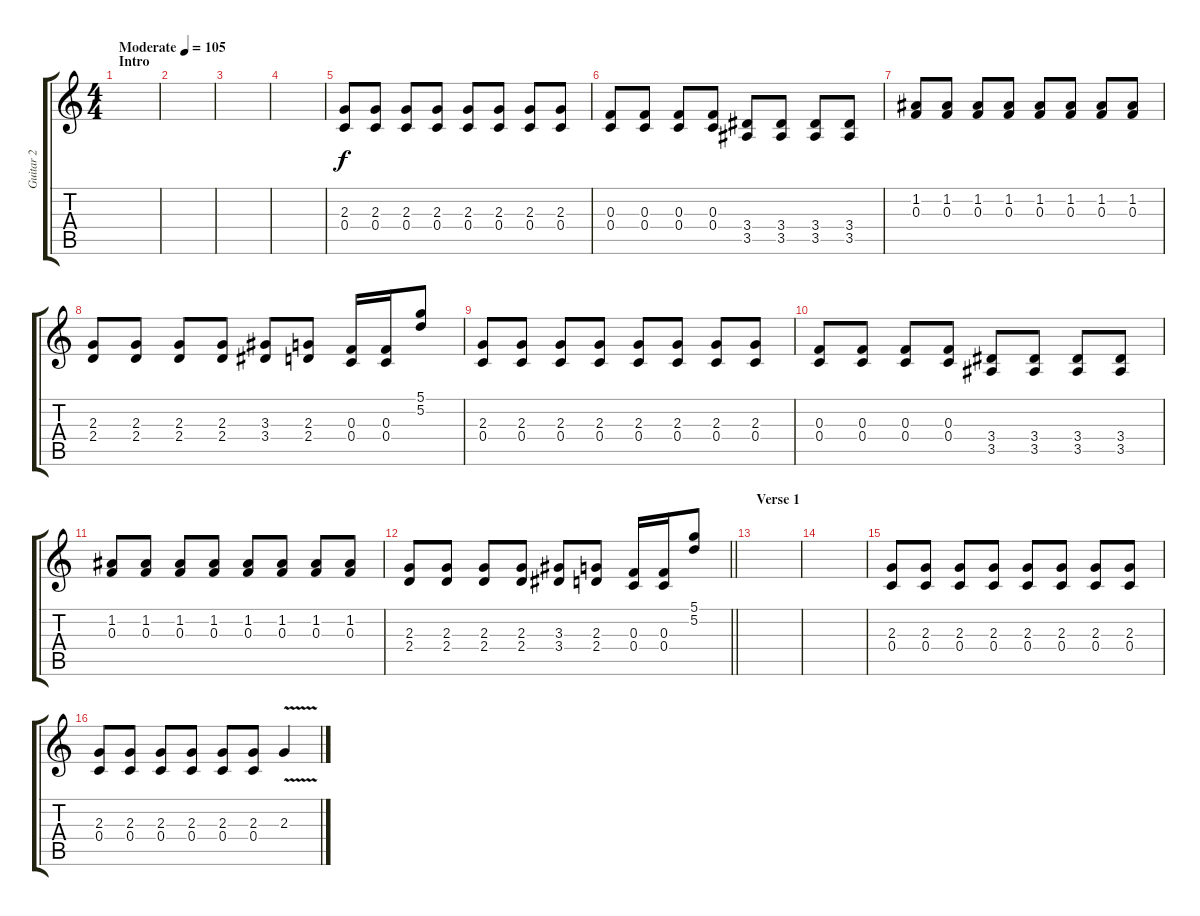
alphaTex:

\track ("Guitar 2" "Guitar 2") {instrument distortionguitar}
\staff {score tabs}
\tuning (D4 A3 F3 C3 G2 C2) {hide}
\ts (4 4)
\section ("" "Intro")
\tempo (105 "Moderate")
\clef g2
\ks c
|
|
|
|
(2.3 0.4).8 (2.3 0.4).8 (2.3 0.4).8 (2.3 0.4).8 (2.3 0.4).8 (2.3 0.4).8 (2.3 0.4).8 (2.3 0.4).8 |
(0.3 0.4).8 (0.3 0.4).8 (0.3 0.4).8 (0.3 0.4).8 (3.4 3.5).8 (3.4 3.5).8 (3.4 3.5).8 (3.4 3.5).8 |
(1.2 0.3).8 (1.2 0.3).8 (1.2 0.3).8 (1.2 0.3).8 (1.2 0.3).8 (1.2 0.3).8 (1.2 0.3).8 (1.2 0.3).8 |
(2.3 2.4).8 (2.3 2.4).8 (2.3 2.4).8 (2.3 2.4).8 (3.3 3.4).8 (2.3 2.4).8 (0.3 0.4).16 (0.3 0.4).16 (5.1 5.2).8 |
(2.3 0.4).8 (2.3 0.4).8 (2.3 0.4).8 (2.3 0.4).8 (2.3 0.4).8 (2.3 0.4).8 (2.3 0.4).8 (2.3 0.4).8 |
(0.3 0.4).8 (0.3 0.4).8 (0.3 0.4).8 (0.3 0.4).8 (3.4 3.5).8 (3.4 3.5).8 (3.4 3.5).8 (3.4 3.5).8 |
(1.2 0.3).8 (1.2 0.3).8 (1.2 0.3).8 (1.2 0.3).8 (1.2 0.3).8 (1.2 0.3).8 (1.2 0.3).8 (1.2 0.3).8 |
\barLineRight lightlight
(2.3 2.4).8 (2.3 2.4).8 (2.3 2.4).8 (2.3 2.4).8 (3.3 3.4).8 (2.3 2.4).8 (0.3 0.4).16 (0.3 0.4).16 (5.1 5.2).8 |
\section ("" "Verse 1")
|
|
(2.3 0.4).8 (2.3 0.4).8 (2.3 0.4).8 (2.3 0.4).8 (2.3 0.4).8 (2.3 0.4).8 (2.3 0.4).8 (2.3 0.4).8 |
(2.3 0.4).8 (2.3 0.4).8 (2.3 0.4).8 (2.3 0.4).8 (2.3 0.4).8 (2.3 0.4).8 2.3{v}.4
